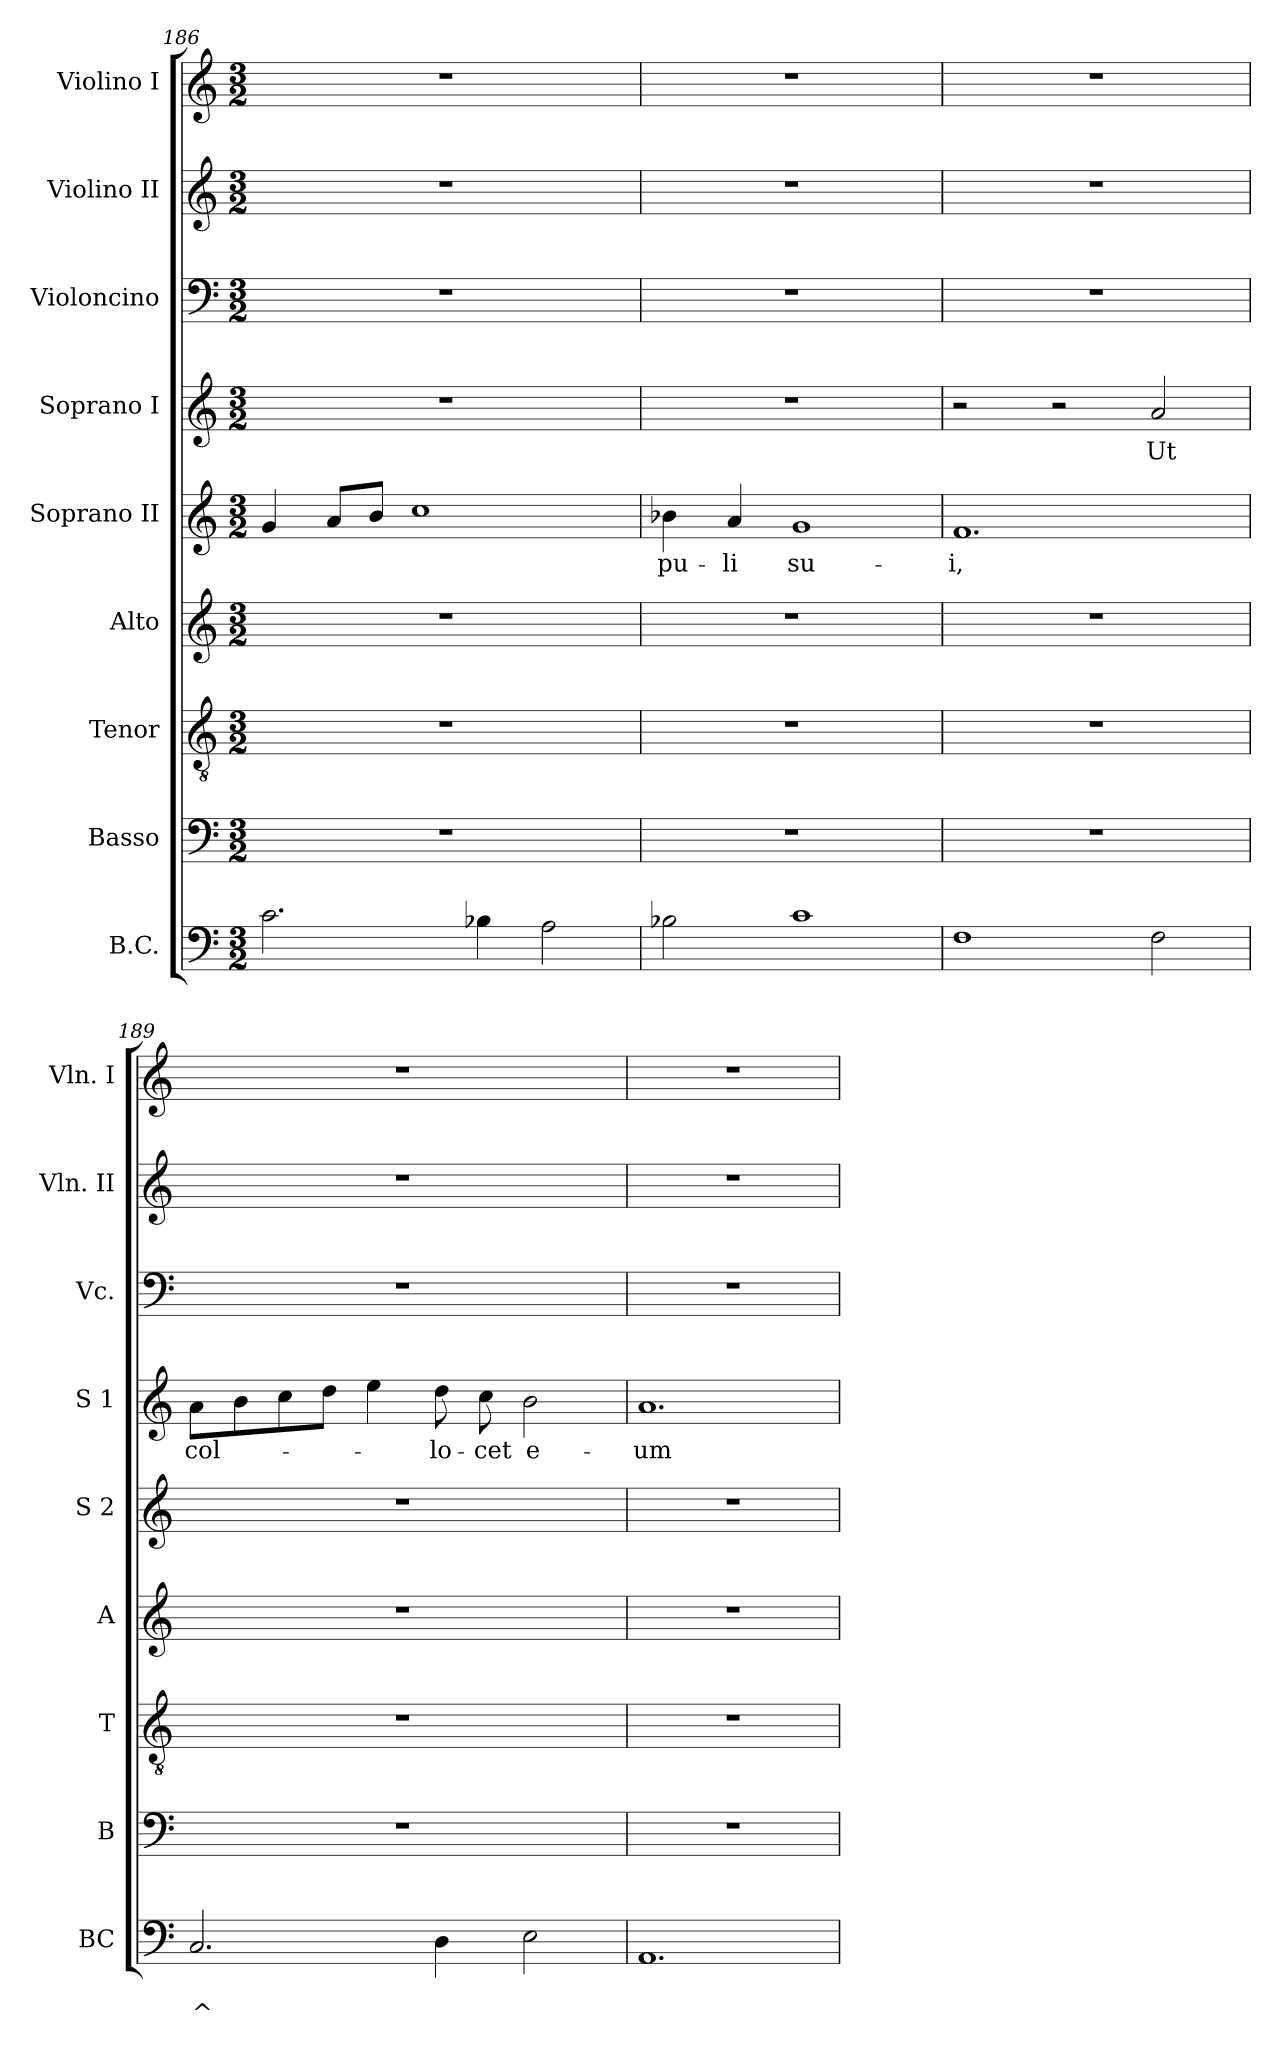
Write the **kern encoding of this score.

**kern	**text	**text	**kern	**kern	**kern	**kern	**text	**kern	**text	**kern	**kern	**kern
*part9	*part9	*part9	*part8	*part7	*part6	*part5	*part5	*part4	*part4	*part3	*part2	*part1
*staff9	*staff9	*staff9	*staff8	*staff7	*staff6	*staff5	*staff5	*staff4	*staff4	*staff3	*staff2	*staff1
*I"B.C.	*	*	*I"Basso	*I"Tenor	*I"Alto	*I"Soprano II	*	*I"Soprano I	*	*I"Violoncino	*I"Violino II	*I"Violino I
*I'BC	*	*	*I'B	*I'T	*I'A	*I'S 2	*	*I'S 1	*	*I'Vc.	*I'Vln. II	*I'Vln. I
*clefF4	*	*	*clefF4	*clefGv2	*clefG2	*clefG2	*	*clefG2	*	*clefF4	*clefG2	*clefG2
*k[]	*	*	*k[]	*k[]	*k[]	*k[]	*	*k[]	*	*k[]	*k[]	*k[]
*C:	*	*	*C:	*C:	*C:	*C:	*	*C:	*	*C:	*C:	*C:
*M3/2	*	*	*M3/2	*M3/2	*M3/2	*M3/2	*	*M3/2	*	*M3/2	*M3/2	*M3/2
=186	=186	=186	=186	=186	=186	=186	=186	=186	=186	=186	=186	=186
2.c\	.	.	1.r	1.r	1.r	4g/	.	1.r	.	1.r	1.r	1.r
.	.	.	.	.	.	8a/L	.	.	.	.	.	.
.	.	.	.	.	.	8b/J	.	.	.	.	.	.
.	.	.	.	.	.	1cc	.	.	.	.	.	.
4B-X\	.	.	.	.	.	.	.	.	.	.	.	.
2A\	.	.	.	.	.	.	.	.	.	.	.	.
=187	=187	=187	=187	=187	=187	=187	=187	=187	=187	=187	=187	=187
!	!	!	!	!	!	!	!LO:LY:b	!	!	!	!	!
2B-X\	.	.	1.r	1.r	1.r	4b-X\	-pu-	1.r	.	1.r	1.r	1.r
!	!	!	!	!	!	!	!LO:LY:b	!	!	!	!	!
.	.	.	.	.	.	4a/	-li	.	.	.	.	.
!	!	!	!	!	!	!	!LO:LY:b	!	!	!	!	!
1c	.	.	.	.	.	1g	su-	.	.	.	.	.
!!LO:PB:g=z
=188	=188	=188	=188	=188	=188	=188	=188	=188	=188	=188	=188	=188
!	!	!	!	!	!	!	!LO:LY:b	!	!	!	!	!
1F	.	.	1.r	1.r	1.r	1.f	-i,	2r	.	1.r	1.r	1.r
.	.	.	.	.	.	.	.	2r	.	.	.	.
!	!	!	!	!	!	!	!	!	!LO:LY:b	!	!	!
2F\	.	.	.	.	.	.	.	2a/	Ut	.	.	.
=189	=189	=189	=189	=189	=189	=189	=189	=189	=189	=189	=189	=189
!	!	!LO:LY:b	!	!	!	!	!	!	!LO:LY:b	!	!	!
2.C/	.	^	1.r	1.r	1.r	1.r	.	8a\L	col-	1.r	1.r	1.r
.	.	.	.	.	.	.	.	8b\	.	.	.	.
.	.	.	.	.	.	.	.	8cc\	.	.	.	.
.	.	.	.	.	.	.	.	8dd\J	.	.	.	.
.	.	.	.	.	.	.	.	4ee\	.	.	.	.
!	!	!	!	!	!	!	!	!	!LO:LY:b	!	!	!
4D\	.	.	.	.	.	.	.	8dd\	-lo-	.	.	.
!	!	!	!	!	!	!	!	!	!LO:LY:b	!	!	!
.	.	.	.	.	.	.	.	8cc\	-cet	.	.	.
!	!	!	!	!	!	!	!	!	!LO:LY:b	!	!	!
2E\	.	.	.	.	.	.	.	2b\	e-	.	.	.
=190	=190	=190	=190	=190	=190	=190	=190	=190	=190	=190	=190	=190
!	!	!	!	!	!	!	!	!	!LO:LY:b	!	!	!
1.AA	.	.	1.r	1.r	1.r	1.r	.	1.a	-um	1.r	1.r	1.r
=	=	=	=	=	=	=	=	=	=	=	=	=
*-	*-	*-	*-	*-	*-	*-	*-	*-	*-	*-	*-	*-
